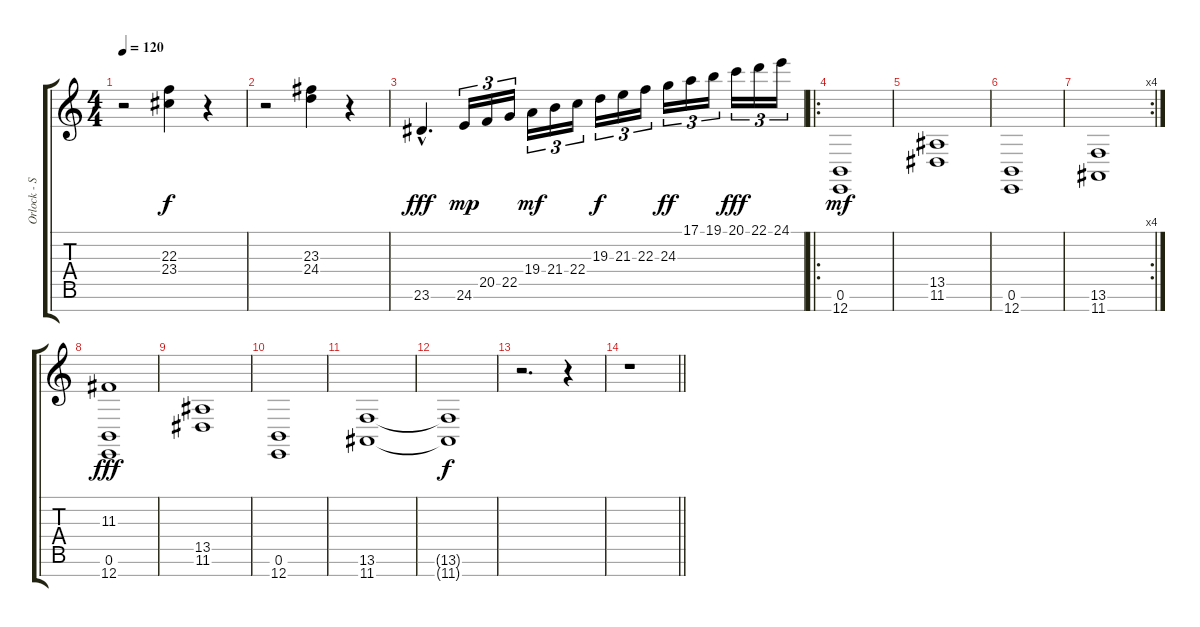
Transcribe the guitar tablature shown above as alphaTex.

\track ("Orlock - Synth And Atmosphere" "Orlock - S") {instrument stringensemble1}
\staff {score tabs}
\tuning (E4 B3 G3 D3 A2 E2 B1) {hide}
\ts (4 4)
\tempo 120
\clef g2
\ks c
r.2{dy f} (22.3 23.4).4 r.4 |
r.2 (23.3 24.4).4 r.4 |
23.6{hac}.4{d dy fff} 24.6.16{tu (3 2) dy mp} 20.5.16{tu (3 2)} 22.5.16{tu (3 2)} 19.4.16{tu (3 2) dy mf} 21.4.16{tu (3 2)} 22.4.16{tu (3 2)} 19.3.16{tu (3 2) dy f} 21.3.16{tu (3 2)} 22.3.16{tu (3 2)} 24.3.16{tu (3 2) dy ff} 17.1.16{tu (3 2)} 19.1.16{tu (3 2)} 20.1.16{tu (3 2) dy fff} 22.1.16{tu (3 2)} 24.1.16{tu (3 2)} |
\ro
(0.6 12.7).1{dy mf} |
(13.5 11.6).1 |
(0.6 12.7).1 |
\rc 4
(13.6 11.7).1 |
(11.3 0.6 12.7).1{dy fff} |
(13.5 11.6).1 |
(0.6 12.7).1 |
(13.6 11.7).1 |
(13.6{t} 11.7{t}).1{dy f} |
r.2{d} r.4 |
\barLineRight lightlight
r.1
